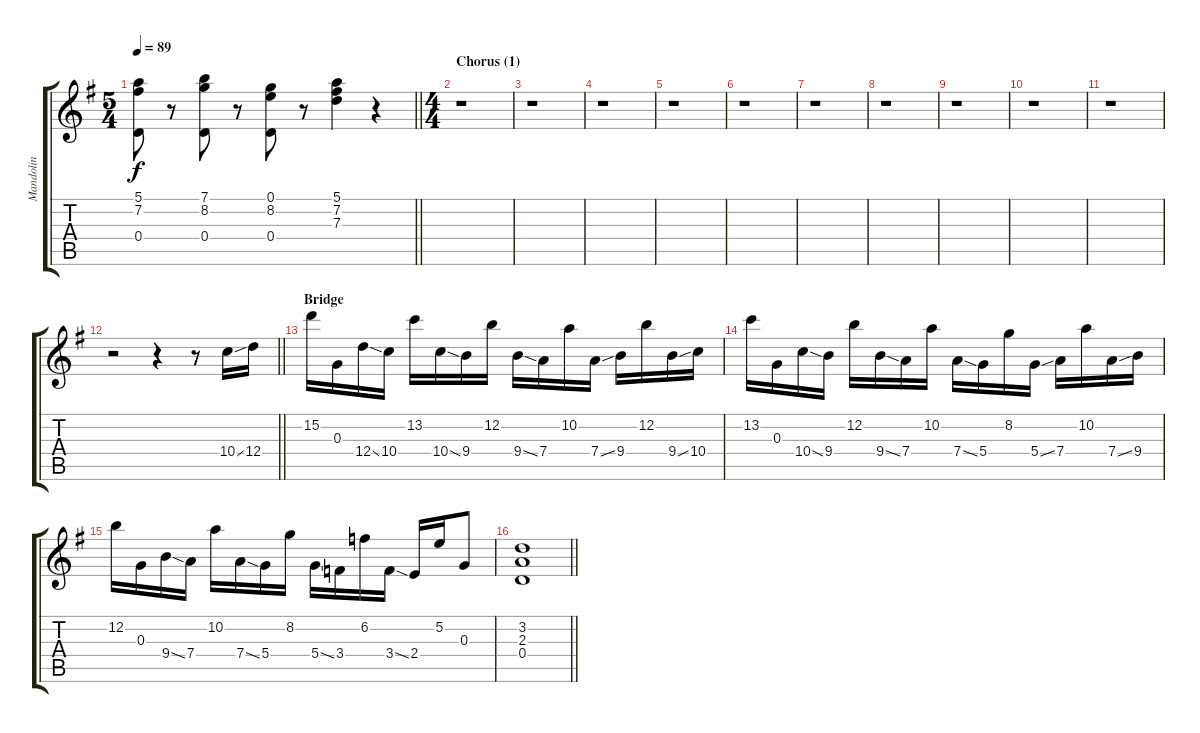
\track ("Mandolin" "Mandolin") {instrument acousticguitarsteel}
\staff {score tabs}
\tuning (E4 B3 G3 D3 A2 E2) {hide}
\ts (5 4)
\tempo 89
\clef g2
\barLineRight lightlight
\ks g
(5.1 7.2 0.4).8{dy f} r.8 (7.1 8.2 0.4).8 r.8 (0.1 8.2 0.4).8 r.8 (5.1 7.2 7.3).4 r.4 |
\ts (4 4)
\section ("" "Chorus (1)")
r.1 |
r.1 |
r.1 |
r.1 |
r.1 |
r.1 |
r.1 |
r.1 |
r.1 |
r.1 |
\barLineRight lightlight
r.2 r.4 r.8 10.4{ss}.16 12.4.16 |
\section ("" "Bridge")
15.2.16 0.3.16 12.4{ss}.16 10.4.16 13.2.16 10.4{ss}.16 9.4.16 12.2.16 9.4{ss}.16 7.4.16 10.2.16 7.4{ss}.16 9.4.16 12.2.16 9.4{ss}.16 10.4.16 |
13.2.16 0.3.16 10.4{ss}.16 9.4.16 12.2.16 9.4{ss}.16 7.4.16 10.2.16 7.4{ss}.16 5.4.16 8.2.16 5.4{ss}.16 7.4.16 10.2.16 7.4{ss}.16 9.4.16 |
12.2.16 0.3.16 9.4{ss}.16 7.4.16 10.2.16 7.4{ss}.16 5.4.16 8.2.16 5.4{ss}.16 3.4.16 6.2.16 3.4{ss}.16 2.4.16 5.2.16 0.3.8 |
\barLineRight lightlight
(3.2 2.3 0.4).1
